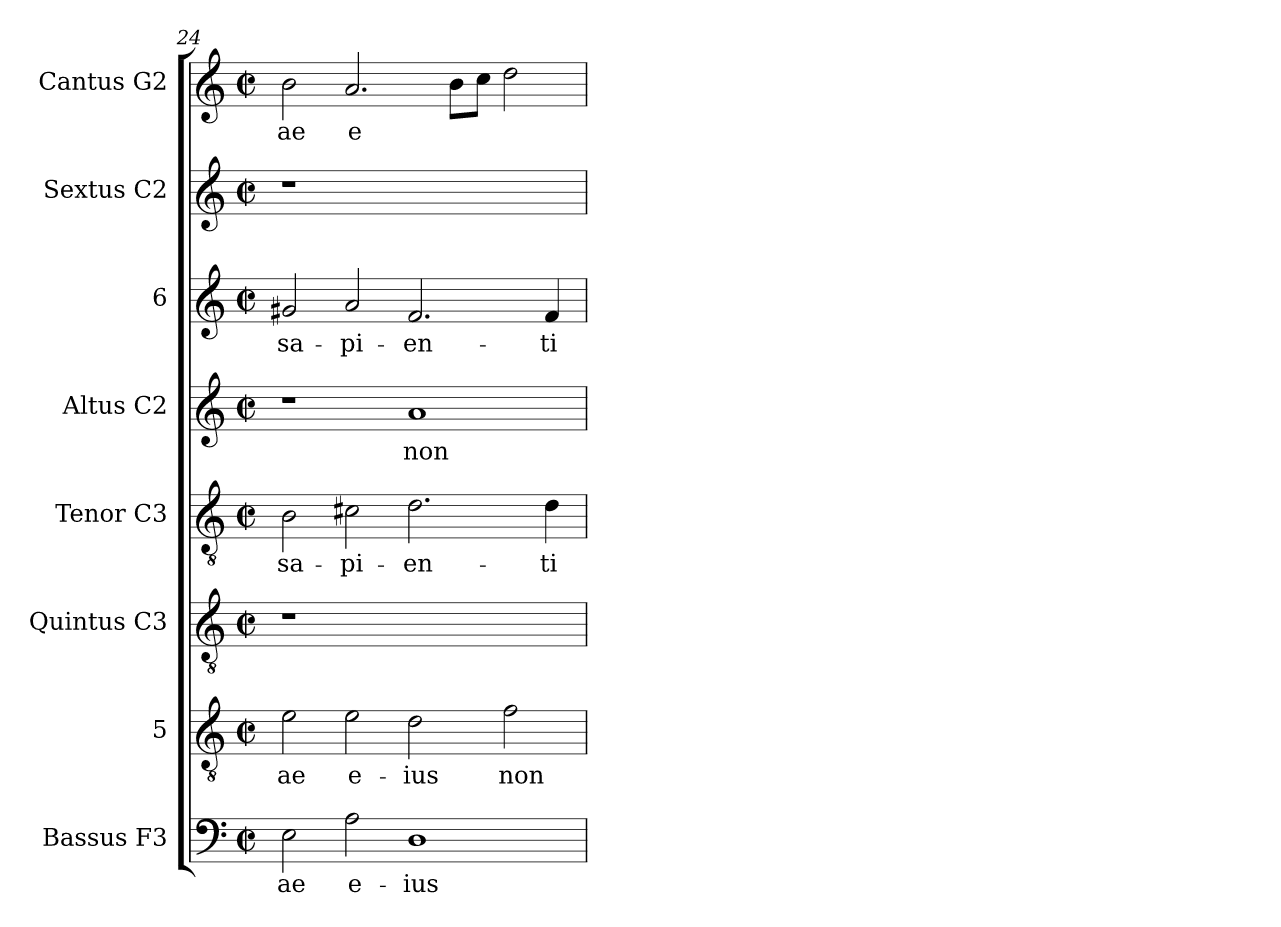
**kern	**text	**kern	**text	**kern	**kern	**text	**kern	**text	**kern	**text	**kern	**kern	**text
*part8	*part8	*part7	*part7	*part6	*part5	*part5	*part4	*part4	*part3	*part3	*part2	*part1	*part1
*staff8	*staff8	*staff7	*staff7	*staff6	*staff5	*staff5	*staff4	*staff4	*staff3	*staff3	*staff2	*staff1	*staff1
*I"Bassus  F3	*	*I"5	*	*I"Quintus  C3	*I"Tenor  C3	*	*I"Altus  C2	*	*I"6	*	*I"Sextus  C2	*I"Cantus  G2	*
*I'B	*	*	*	*	*I'T	*	*I'A	*	*	*	*	*I'C	*
*clefF4	*	*clefGv2	*	*clefGv2	*clefGv2	*	*clefG2	*	*clefG2	*	*clefG2	*clefG2	*
*k[]	*	*k[]	*	*k[]	*k[]	*	*k[]	*	*k[]	*	*k[]	*k[]	*
*C:	*	*C:	*	*C:	*C:	*	*C:	*	*C:	*	*C:	*C:	*
*M2/2	*	*M2/2	*	*M2/2	*M2/2	*	*M2/2	*	*M2/2	*	*M2/2	*M2/2	*
*met(c|)	*	*met(c|)	*	*met(c|)	*met(c|)	*	*met(c|)	*	*met(c|)	*	*met(c|)	*met(c|)	*
=24	=24	=24	=24	=24	=24	=24	=24	=24	=24	=24	=24	=24	=24
!	!LO:LY:b:cj	!	!LO:LY:b:cj	!	!	!LO:LY:b:cj	!	!	!	!LO:LY:b:cj	!	!	!LO:LY:b:cj
2E\	-ae	2e\	-ae	1r	2B\	sa-	1r	.	2g#X/	sa-	1r	2b\	-ae
!	!LO:LY:b:cj	!	!LO:LY:b:cj	!	!	!LO:LY:b:cj	!	!	!	!LO:LY:b:cj	!	!	!LO:LY:b:cj
2A\	e-	2e\	e-	.	2c#X\	-pi-	.	.	2a/	-pi-	.	2.a/	e-
!	!LO:LY:b:cj	!	!LO:LY:b:cj	!	!	!LO:LY:b:cj	!	!LO:LY:b:cj	!	!LO:LY:b:cj	!	!	!
1D	-ius	2d\	-ius	1ryy	2.d\	-en-	1a	non	2.f/	-en-	1ryy	.	.
!	!	!	!	!	!	!	!	!	!	!	!	!	!LO:LY:b:cj
.	.	.	.	.	.	.	.	.	.	.	.	8b\L	--
!	!	!	!	!	!	!	!	!	!	!	!	!	!LO:LY:b:cj
.	.	.	.	.	.	.	.	.	.	.	.	8cc\J	--
!	!	!	!LO:LY:b:cj	!	!	!	!	!	!	!	!	!	!LO:LY:b:cj
.	.	2f\	non	.	.	.	.	.	.	.	.	2dd\	--
!	!	!	!	!	!	!LO:LY:b:cj	!	!	!	!LO:LY:b:cj	!	!	!
.	.	.	.	.	4d\	-ti-	.	.	4f/	-ti-	.	.	.
=	=	=	=	=	=	=	=	=	=	=	=	=	=
*-	*-	*-	*-	*-	*-	*-	*-	*-	*-	*-	*-	*-	*-
